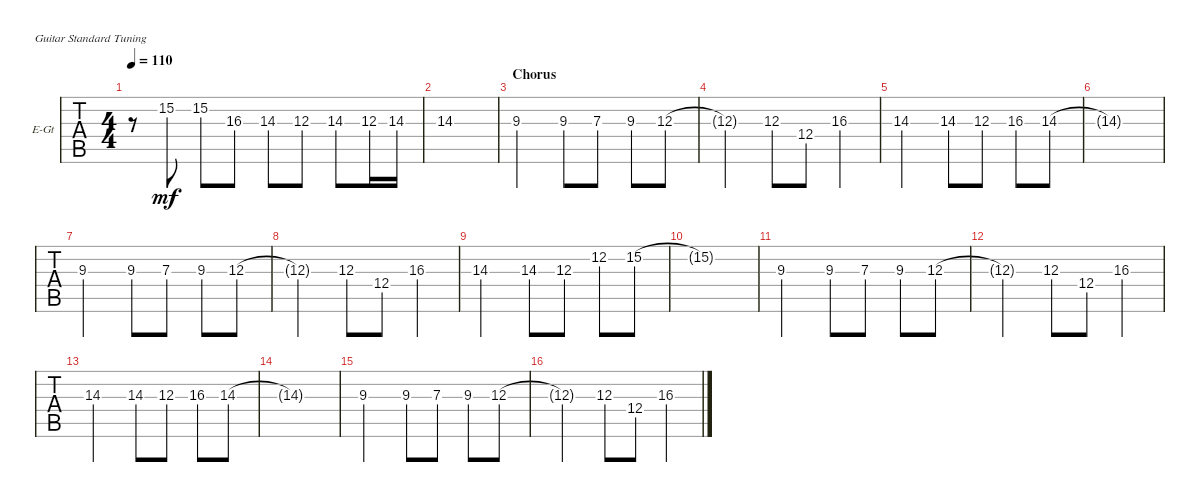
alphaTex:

\defaultSystemsLayout 4
\bracketExtendMode groupsimilarinstruments
\firstSystemTrackNameOrientation horizontal
\otherSystemsTrackNameOrientation horizontal
\track ("Vocals" "E-Gt") {instrument electricguitarclean}
\staff {tabs}
\tuning (E4 B3 G3 D3 A2 E2)
\ts (4 4)
\tempo 110
\clef g2
\ks c
r.8{dy mf} 15.2.8 15.2.8 16.3.8 14.3.8 12.3.8 14.3.8 12.3.16 14.3.16 |
14.3.1 |
\section ("" "Chorus")
9.3.2 9.3.8 7.3.8 9.3.8 12.3.8 |
12.3{t}.2 12.3.8 12.4.8 16.3.4 |
14.3.2 14.3.8 12.3.8 16.3.8 14.3.8 |
14.3{t}.1 |
9.3.2 9.3.8 7.3.8 9.3.8 12.3.8 |
12.3{t}.2 12.3.8 12.4.8 16.3.4 |
14.3.2 14.3.8 12.3.8 12.2.8 15.2.8 |
15.2{t}.1 |
9.3.2 9.3.8 7.3.8 9.3.8 12.3.8 |
12.3{t}.2 12.3.8 12.4.8 16.3.4 |
14.3.2 14.3.8 12.3.8 16.3.8 14.3.8 |
14.3{t}.1 |
9.3.2 9.3.8 7.3.8 9.3.8 12.3.8 |
12.3{t}.2 12.3.8 12.4.8 16.3.4
